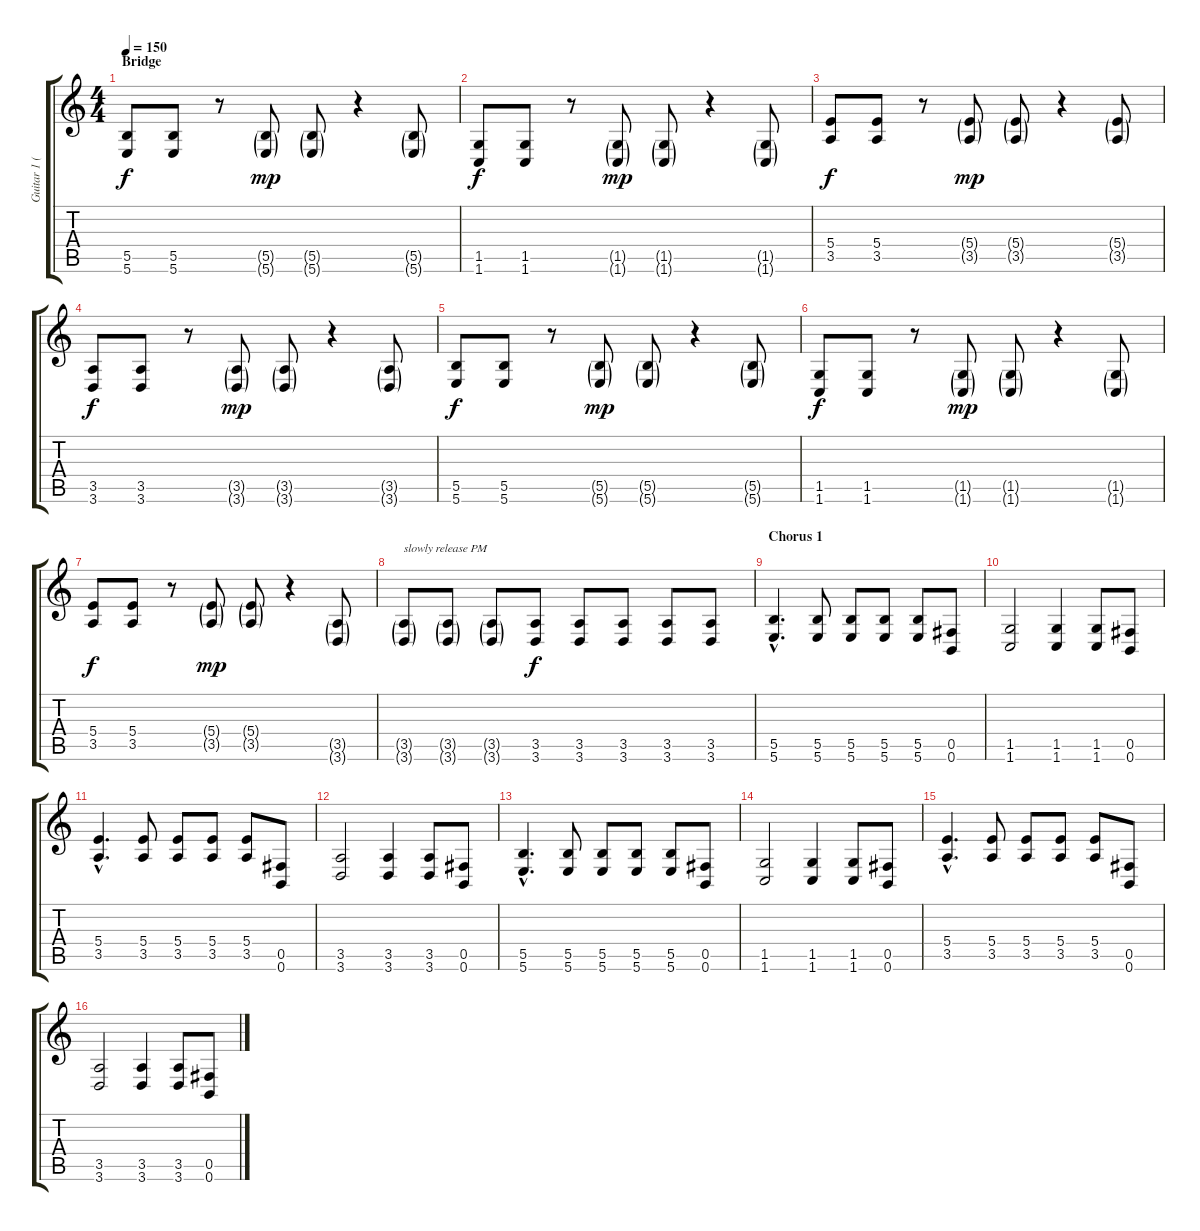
\track ("Guitar 1 (M.Rohringer)" "Guitar 1 (") {instrument distortionguitar}
\staff {score tabs}
\tuning (Db4 Ab3 E3 B2 Gb2 B1) {hide}
\ts (4 4)
\section ("" "Bridge")
\tempo 150
\clef g2
\ks c
(5.5 5.6).8{dy f} (5.5 5.6).8 r.8 (5.5{g} 5.6{g}).8{dy mp} (5.5{g} 5.6{g}).8 r.4 (5.5{g} 5.6{g}).8 |
(1.5 1.6).8{dy f} (1.5 1.6).8 r.8 (1.5{g} 1.6{g}).8{dy mp} (1.5{g} 1.6{g}).8 r.4 (1.5{g} 1.6{g}).8 |
(5.4 3.5).8{dy f} (5.4 3.5).8 r.8 (5.4{g} 3.5{g}).8{dy mp} (5.4{g} 3.5{g}).8 r.4 (5.4{g} 3.5{g}).8 |
(3.5 3.6).8{dy f} (3.5 3.6).8 r.8 (3.5{g} 3.6{g}).8{dy mp} (3.5{g} 3.6{g}).8 r.4 (3.5{g} 3.6{g}).8 |
(5.5 5.6).8{dy f} (5.5 5.6).8 r.8 (5.5{g} 5.6{g}).8{dy mp} (5.5{g} 5.6{g}).8 r.4 (5.5{g} 5.6{g}).8 |
(1.5 1.6).8{dy f} (1.5 1.6).8 r.8 (1.5{g} 1.6{g}).8{dy mp} (1.5{g} 1.6{g}).8 r.4 (1.5{g} 1.6{g}).8 |
(5.4 3.5).8{dy f} (5.4 3.5).8 r.8 (5.4{g} 3.5{g}).8{dy mp} (5.4{g} 3.5{g}).8 r.4 (3.5{g} 3.6{g}).8 |
(3.5{g} 3.6{g}).8{txt "slowly release PM"} (3.5{g} 3.6{g}).8 (3.5{g} 3.6{g}).8 (3.5 3.6).8{dy f} (3.5 3.6).8 (3.5 3.6).8 (3.5 3.6).8 (3.5 3.6).8 |
\section ("" "Chorus 1")
(5.5{hac} 5.6{hac}).4{d} (5.5 5.6).8 (5.5 5.6).8 (5.5 5.6).8 (5.5 5.6).8 (0.5 0.6).8 |
(1.5 1.6).2 (1.5 1.6).4 (1.5 1.6).8 (0.5 0.6).8 |
(5.4{hac} 3.5{hac}).4{d} (5.4 3.5).8 (5.4 3.5).8 (5.4 3.5).8 (5.4 3.5).8 (0.5 0.6).8 |
(3.5 3.6).2 (3.5 3.6).4 (3.5 3.6).8 (0.5 0.6).8 |
(5.5{hac} 5.6{hac}).4{d} (5.5 5.6).8 (5.5 5.6).8 (5.5 5.6).8 (5.5 5.6).8 (0.5 0.6).8 |
(1.5 1.6).2 (1.5 1.6).4 (1.5 1.6).8 (0.5 0.6).8 |
(5.4{hac} 3.5{hac}).4{d} (5.4 3.5).8 (5.4 3.5).8 (5.4 3.5).8 (5.4 3.5).8 (0.5 0.6).8 |
(3.5 3.6).2 (3.5 3.6).4 (3.5 3.6).8 (0.5 0.6).8
